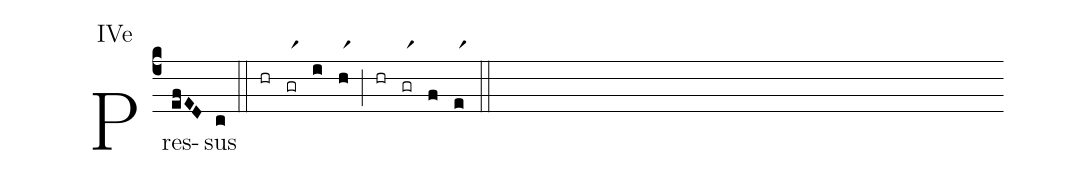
annotation: IVe;
%%
(c4) Pres(efED)sus(c) (::) (hr)(grr1)(i)(hr1)(;)(hr)(grr1)(f)(er1)(::)
